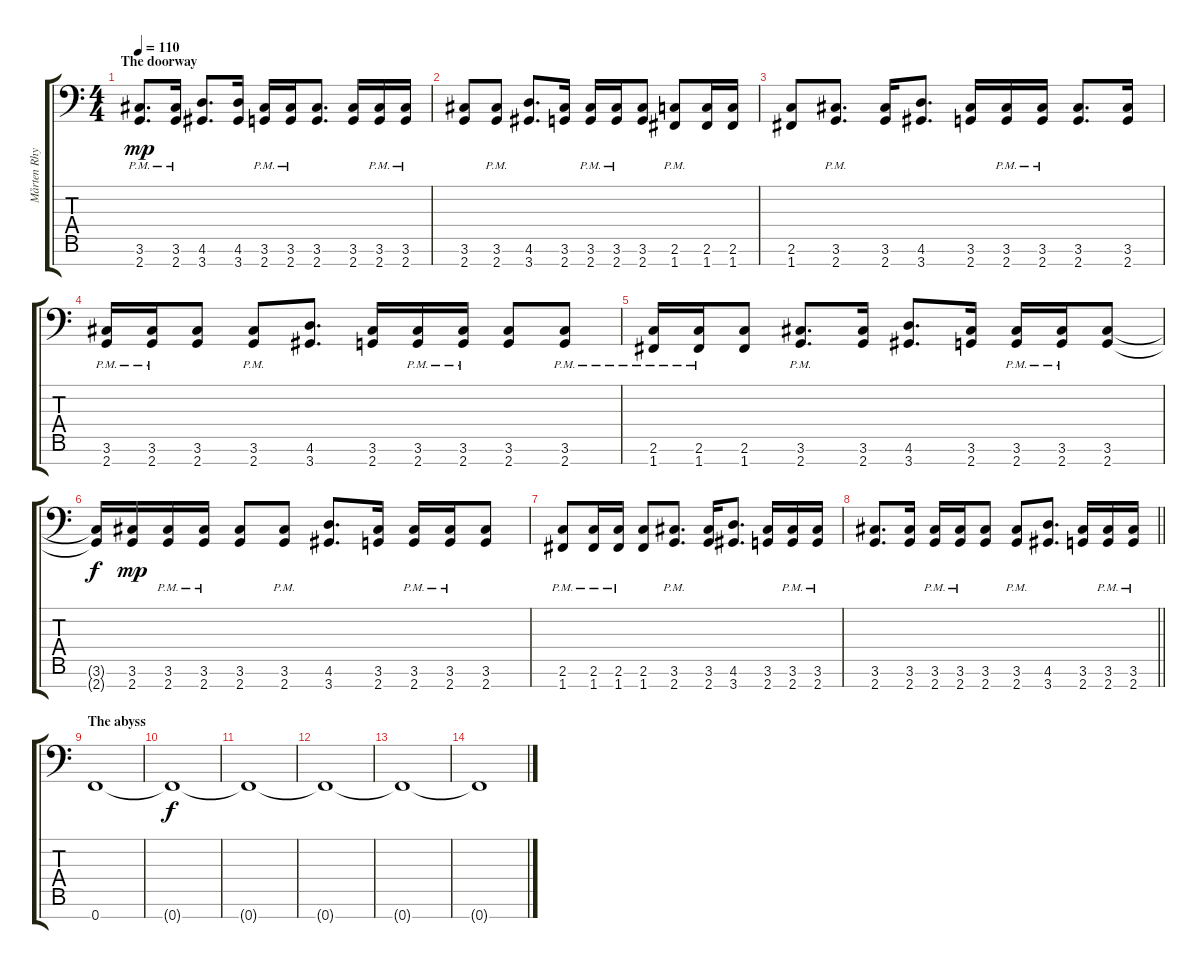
\track ("Mårten Rhythm" "Mårten Rhy") {instrument distortionguitar}
\staff {score tabs}
\tuning (Bb3 Gb3 Db3 Ab2 Eb2 Bb1 F1) {hide}
\ts (4 4)
\section ("" "The doorway")
\tempo 110
\clef f4
\ks c
(3.6{pm} 2.7{pm}).8{d dy mp} (3.6{pm} 2.7{pm}).16 (4.6 3.7).8{d} (4.6 3.7).16 (3.6{pm} 2.7{pm}).16 (3.6{pm} 2.7{pm}).16 (3.6 2.7).8{d} (3.6 2.7).16 (3.6{pm} 2.7{pm}).16 (3.6{pm} 2.7{pm}).16 |
(3.6 2.7).8 (3.6{pm} 2.7{pm}).8 (4.6 3.7).8{d} (3.6 2.7).16 (3.6{pm} 2.7{pm}).16 (3.6{pm} 2.7{pm}).16 (3.6 2.7).8 (2.6{pm} 1.7{pm}).8 (2.6 1.7).16 (2.6 1.7).16 |
(2.6 1.7).8 (3.6{pm} 2.7{pm}).8{d} (3.6 2.7).16 (4.6 3.7).8{d} (3.6 2.7).16 (3.6{pm} 2.7{pm}).16 (3.6{pm} 2.7{pm}).16 (3.6 2.7).8{d} (3.6 2.7).16 |
(3.6{pm} 2.7{pm}).16 (3.6{pm} 2.7{pm}).16 (3.6 2.7).8 (3.6{pm} 2.7{pm}).8 (4.6 3.7).8{d} (3.6 2.7).16 (3.6{pm} 2.7{pm}).16 (3.6{pm} 2.7{pm}).16 (3.6 2.7).8 (3.6{pm} 2.7{pm}).8 |
(2.6{pm} 1.7{pm}).16 (2.6{pm} 1.7{pm}).16 (2.6 1.7).8 (3.6{pm} 2.7{pm}).8{d} (3.6 2.7).16 (4.6 3.7).8{d} (3.6 2.7).16 (3.6{pm} 2.7{pm}).16 (3.6{pm} 2.7{pm}).16 (3.6 2.7).8 |
(3.6{t} 2.7{t}).16{dy f} (3.6 2.7).16{dy mp} (3.6{pm} 2.7{pm}).16 (3.6{pm} 2.7{pm}).16 (3.6 2.7).8 (3.6{pm} 2.7{pm}).8 (4.6 3.7).8{d} (3.6 2.7).16 (3.6{pm} 2.7{pm}).16 (3.6{pm} 2.7{pm}).16 (3.6 2.7).8 |
(2.6{pm} 1.7{pm}).8 (2.6{pm} 1.7{pm}).16 (2.6{pm} 1.7{pm}).16 (2.6 1.7).8 (3.6{pm} 2.7{pm}).8{d} (3.6 2.7).16 (4.6 3.7).8{d} (3.6 2.7).16 (3.6{pm} 2.7{pm}).16 (3.6{pm} 2.7{pm}).16 |
\barLineRight lightlight
(3.6 2.7).8{d} (3.6 2.7).16 (3.6{pm} 2.7{pm}).16 (3.6{pm} 2.7{pm}).16 (3.6 2.7).8 (3.6{pm} 2.7{pm}).8 (4.6 3.7).8{d} (3.6 2.7).16 (3.6{pm} 2.7{pm}).16 (3.6{pm} 2.7{pm}).16 |
\section ("" "The abyss")
0.7.1 |
0.7{t}.1{dy f} |
0.7{t}.1{volume 0} |
0.7{t}.1 |
0.7{t}.1 |
0.7{t}.1
